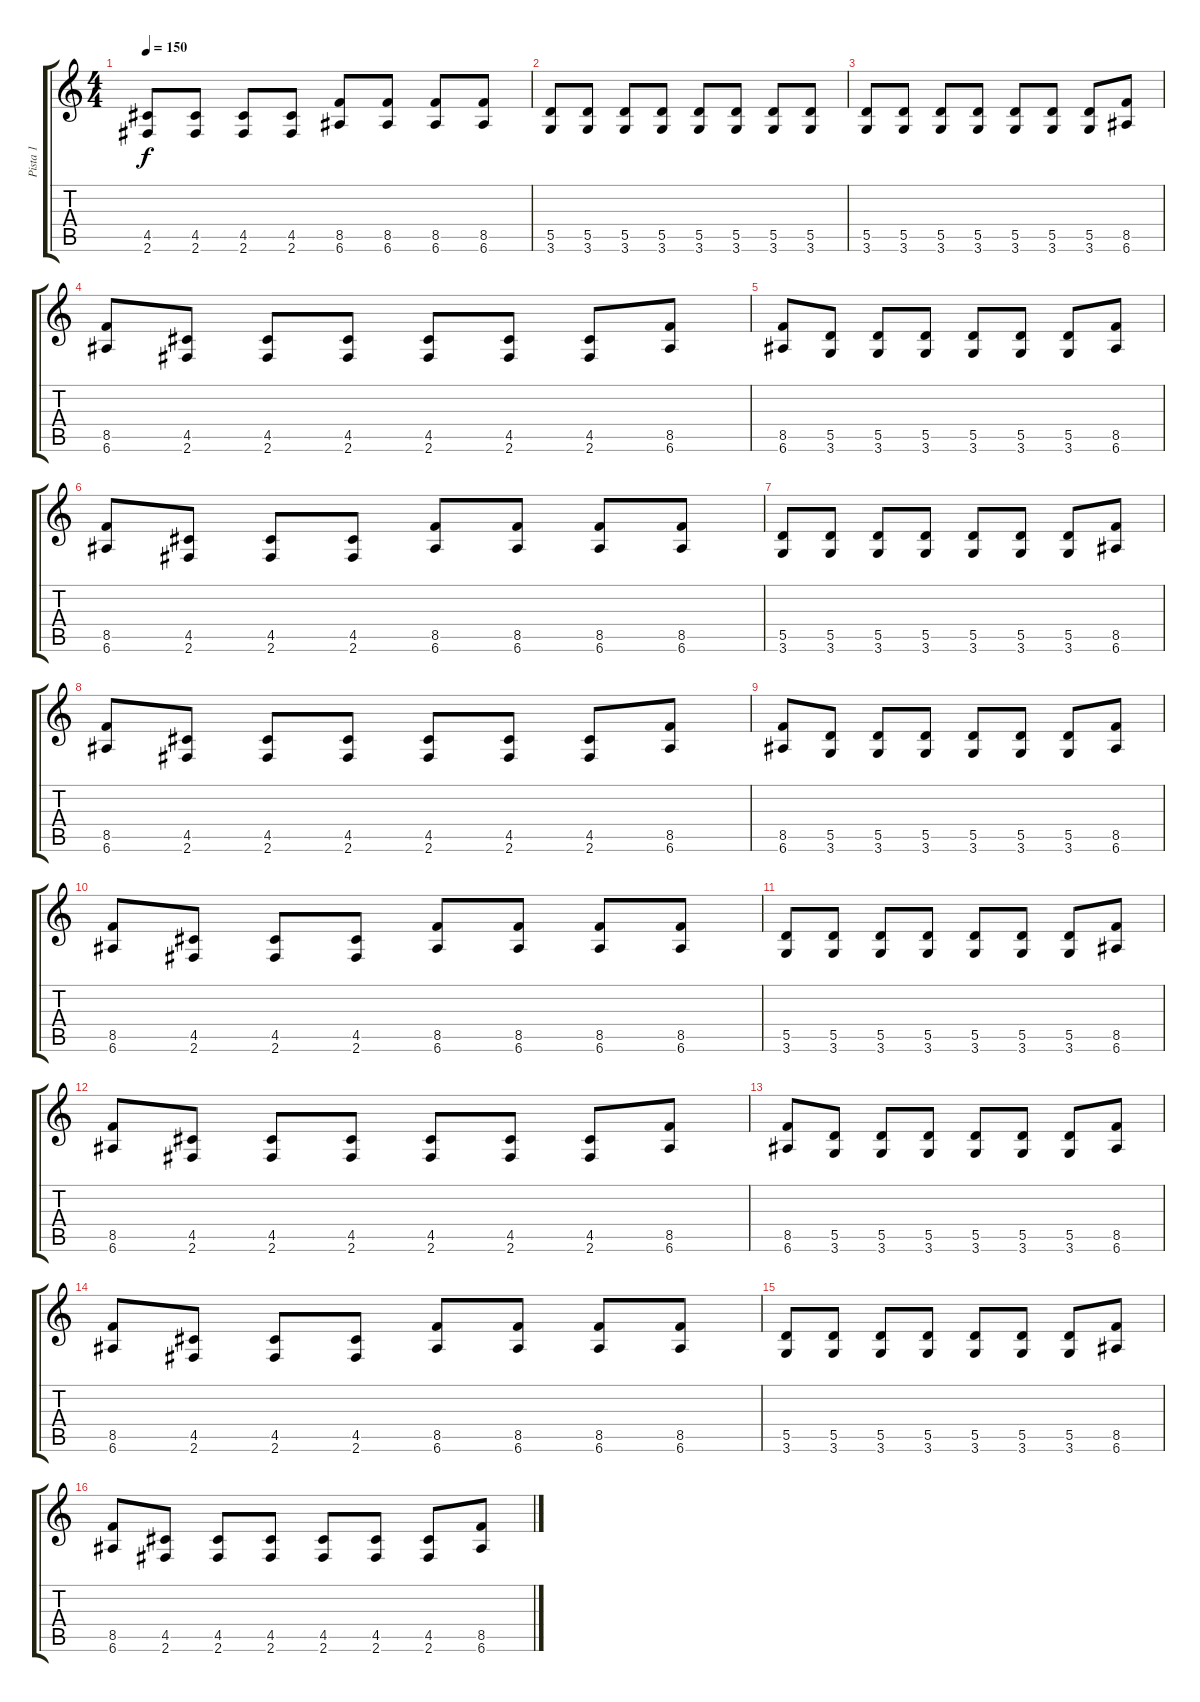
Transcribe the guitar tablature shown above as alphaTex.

\track ("Pista 1" "Pista 1") {instrument overdrivenguitar}
\staff {score tabs}
\tuning (E4 B3 G3 D3 A2 E2) {hide}
\ts (4 4)
\tempo 150
\clef g2
\ks c
(4.5 2.6).8{dy f} (4.5 2.6).8 (4.5 2.6).8 (4.5 2.6).8 (8.5 6.6).8 (8.5 6.6).8 (8.5 6.6).8 (8.5 6.6).8 |
(5.5 3.6).8 (5.5 3.6).8 (5.5 3.6).8 (5.5 3.6).8 (5.5 3.6).8 (5.5 3.6).8 (5.5 3.6).8 (5.5 3.6).8 |
(5.5 3.6).8 (5.5 3.6).8 (5.5 3.6).8 (5.5 3.6).8 (5.5 3.6).8 (5.5 3.6).8 (5.5 3.6).8 (8.5 6.6).8 |
(8.5 6.6).8 (4.5 2.6).8 (4.5 2.6).8 (4.5 2.6).8 (4.5 2.6).8 (4.5 2.6).8 (4.5 2.6).8 (8.5 6.6).8 |
(8.5 6.6).8 (5.5 3.6).8 (5.5 3.6).8 (5.5 3.6).8 (5.5 3.6).8 (5.5 3.6).8 (5.5 3.6).8 (8.5 6.6).8 |
(8.5 6.6).8 (4.5 2.6).8 (4.5 2.6).8 (4.5 2.6).8 (8.5 6.6).8 (8.5 6.6).8 (8.5 6.6).8 (8.5 6.6).8 |
(5.5 3.6).8 (5.5 3.6).8 (5.5 3.6).8 (5.5 3.6).8 (5.5 3.6).8 (5.5 3.6).8 (5.5 3.6).8 (8.5 6.6).8 |
(8.5 6.6).8 (4.5 2.6).8 (4.5 2.6).8 (4.5 2.6).8 (4.5 2.6).8 (4.5 2.6).8 (4.5 2.6).8 (8.5 6.6).8 |
(8.5 6.6).8 (5.5 3.6).8 (5.5 3.6).8 (5.5 3.6).8 (5.5 3.6).8 (5.5 3.6).8 (5.5 3.6).8 (8.5 6.6).8 |
(8.5 6.6).8 (4.5 2.6).8 (4.5 2.6).8 (4.5 2.6).8 (8.5 6.6).8 (8.5 6.6).8 (8.5 6.6).8 (8.5 6.6).8 |
(5.5 3.6).8 (5.5 3.6).8 (5.5 3.6).8 (5.5 3.6).8 (5.5 3.6).8 (5.5 3.6).8 (5.5 3.6).8 (8.5 6.6).8 |
(8.5 6.6).8 (4.5 2.6).8 (4.5 2.6).8 (4.5 2.6).8 (4.5 2.6).8 (4.5 2.6).8 (4.5 2.6).8 (8.5 6.6).8 |
(8.5 6.6).8 (5.5 3.6).8 (5.5 3.6).8 (5.5 3.6).8 (5.5 3.6).8 (5.5 3.6).8 (5.5 3.6).8 (8.5 6.6).8 |
(8.5 6.6).8 (4.5 2.6).8 (4.5 2.6).8 (4.5 2.6).8 (8.5 6.6).8 (8.5 6.6).8 (8.5 6.6).8 (8.5 6.6).8 |
(5.5 3.6).8 (5.5 3.6).8 (5.5 3.6).8 (5.5 3.6).8 (5.5 3.6).8 (5.5 3.6).8 (5.5 3.6).8 (8.5 6.6).8 |
(8.5 6.6).8 (4.5 2.6).8 (4.5 2.6).8 (4.5 2.6).8 (4.5 2.6).8 (4.5 2.6).8 (4.5 2.6).8 (8.5 6.6).8
